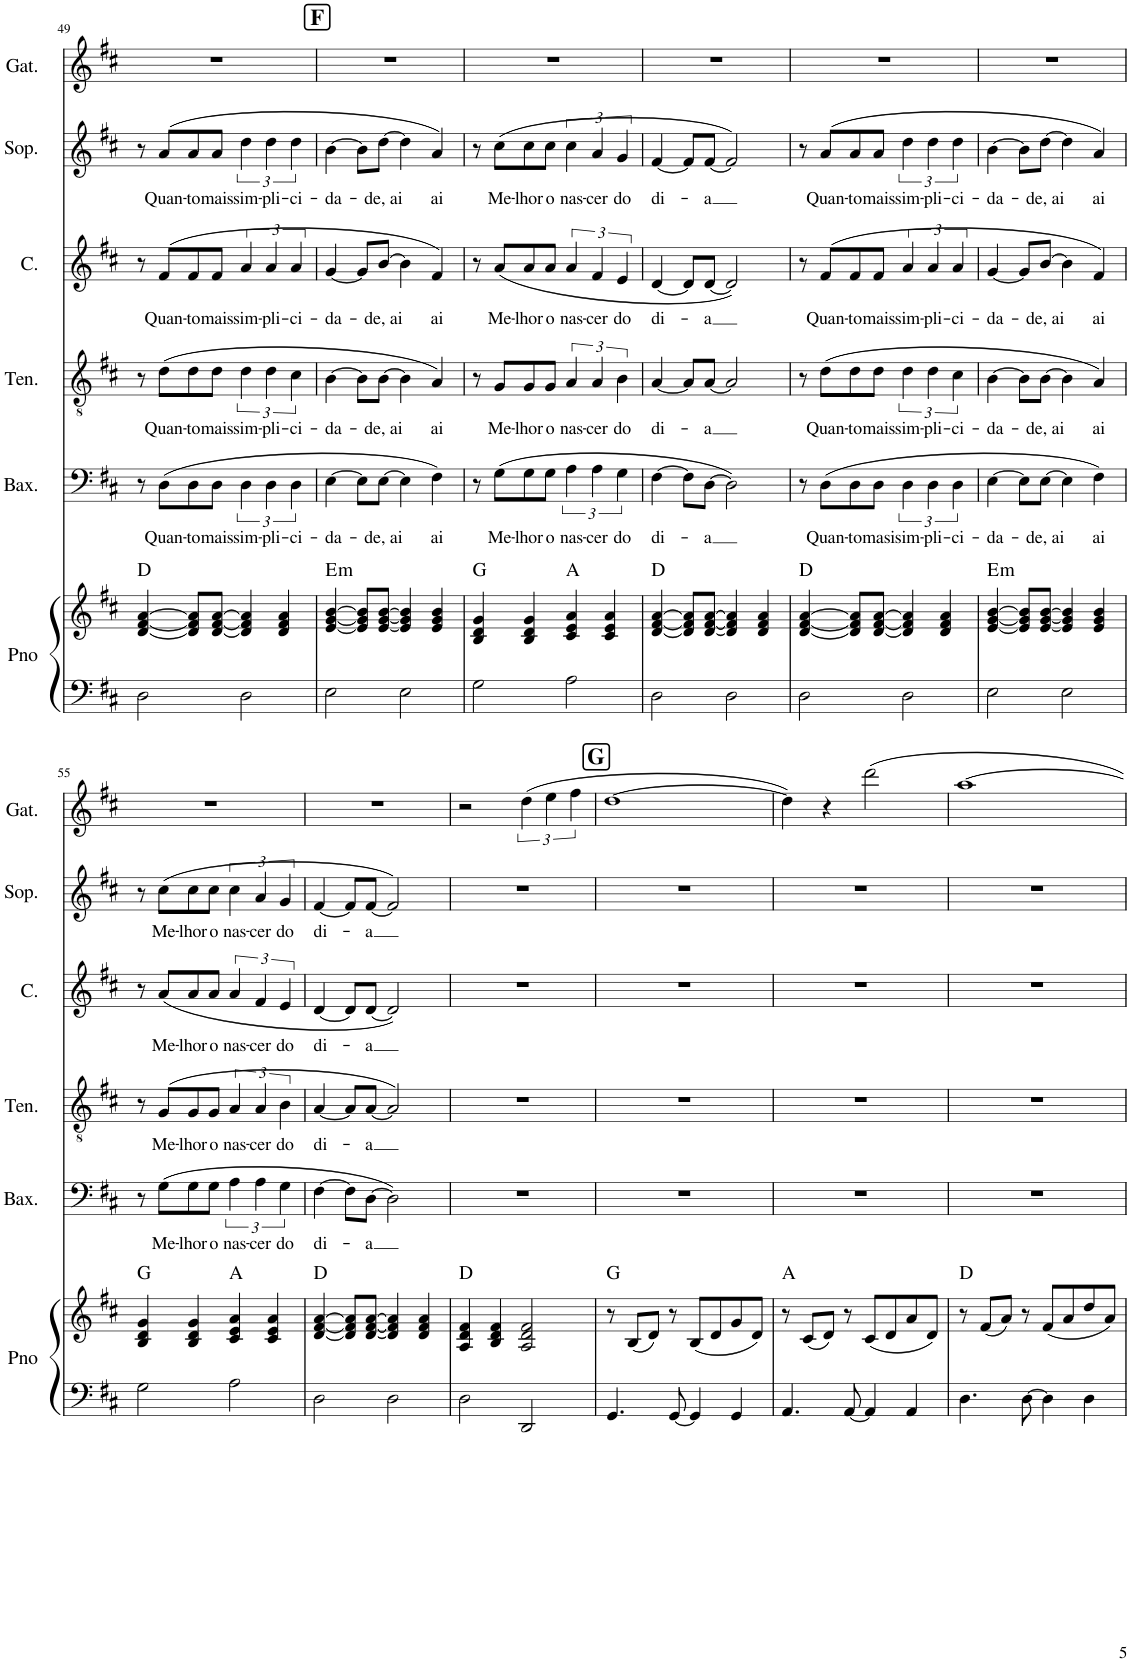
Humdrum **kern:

**kern	**kern	**harte	**kern	**text	**kern	**text	**kern	**text	**kern	**text	**kern
*part6	*part6	*part6	*part5	*part5	*part4	*part4	*part3	*part3	*part2	*part2	*part1
*staff7	*staff6	*	*staff5	*staff5	*staff4	*staff4	*staff3	*staff3	*staff2	*staff2	*staff1
*I"Piano	*	*	*I"Baixo	*	*I"Tenor	*	*I"Contralto	*	*I"Soprano	*	*I"Gaita
*I'Pno	*	*	*I'Bax.	*	*I'Ten.	*	*I'C.	*	*I'Sop.	*	*I'Gat.
!!LO:PB:g=z
*clefF4	*clefG2	*	*clefF4	*	*clefGv2	*	*clefG2	*	*clefG2	*	*clefG2
*k[f#c#]	*k[f#c#]	*	*k[f#c#]	*	*k[f#c#]	*	*k[f#c#]	*	*k[f#c#]	*	*k[f#c#]
*M4/4	*M4/4	*	*M4/4	*	*M4/4	*	*M4/4	*	*M4/4	*	*M4/4
=49	=49	=49	=49	=49	=49	=49	=49	=49	=49	=49	=49
2D\	[4d/ [4f#/ [4a/	D:maj	8r	.	8r	.	8r	.	8r	.	1r
!	!	!	!	!LO:LY:b	!	!LO:LY:b	!	!LO:LY:b	!	!LO:LY:b	!
.	.	.	(8D\L	Quan-	(8d\L	Quan-	(8f#/L	Quan-	(8a/L	Quan-	.
!	!	!	!	!LO:LY:b	!	!LO:LY:b	!	!LO:LY:b	!	!LO:LY:b	!
.	8d/] 8f#/] 8a/]L	.	8D\	-to	8d\	-to	8f#/	-to	8a/	-to	.
!	!	!	!	!LO:LY:b	!	!LO:LY:b	!	!LO:LY:b	!	!LO:LY:b	!
.	[8d/ [8f#/ [8a/J	.	8D\J	mais	8d\J	mais	8f#/J	mais	8a/J	mais	.
!	!	!	!	!LO:LY:b	!	!LO:LY:b	!	!LO:LY:b	!	!LO:LY:b	!
2D\	4d/] 4f#/] 4a/]	.	6D\	sim-	6d\	sim-	6a/	sim-	6dd\	sim-	.
!	!	!	!	!LO:LY:b	!	!LO:LY:b	!	!LO:LY:b	!	!LO:LY:b	!
.	.	.	6D\	-pli-	6d\	-pli-	6a/	-pli-	6dd\	-pli-	.
.	4d/ 4f#/ 4a/	.	.	.	.	.	.	.	.	.	.
!	!	!	!	!LO:LY:b	!	!LO:LY:b	!	!LO:LY:b	!	!LO:LY:b	!
.	.	.	6D\	-ci-	6c#\	-ci-	6a/	-ci-	6dd\	-ci-	.
!!LO:REH:place=s1:a:B:cj:fs=14:t=F
=50	=50	=50	=50	=50	=50	=50	=50	=50	=50	=50	=50
!	!	!LO:H:kt=m	!	!LO:LY:b	!	!LO:LY:b	!	!LO:LY:b	!	!LO:LY:b	!
2E\	[4e/ [4g/ [4b/	E:min	[4E\	-da-	[4B\	-da-	[4g/	-da-	[4b\	-da-	1r
.	8e/] 8g/] 8b/]L	.	8E\L]	.	8B\L]	.	8g/L]	.	8b\L]	.	.
!	!	!	!	!LO:LY:b	!	!LO:LY:b	!	!LO:LY:b	!	!LO:LY:b	!
.	[8e/ [8g/ [8b/J	.	[8E\J	-de, ai	[8B\J	-de, ai	[8b/J	-de, ai	[8dd\J	-de, ai	.
2E\	4e/] 4g/] 4b/]	.	4E\]	.	4B\]	.	4b\]	.	4dd\]	.	.
!	!	!	!	!LO:LY:b	!	!LO:LY:b	!	!LO:LY:b	!	!LO:LY:b	!
.	4e/ 4g/ 4b/	.	4F#\)	ai	4A/)	ai	4f#/)	ai	4a/)	ai	.
=51	=51	=51	=51	=51	=51	=51	=51	=51	=51	=51	=51
2G\	4B/ 4d/ 4g/	G:maj	8r	.	8r	.	8r	.	8r	.	1r
!	!	!	!	!LO:LY:b	!	!LO:LY:b	!	!LO:LY:b	!	!LO:LY:b	!
.	.	.	(8G\L	Me-	8G/L	Me-	(8a/L	Me-	(8cc#\L	Me-	.
!	!	!	!	!LO:LY:b	!	!LO:LY:b	!	!LO:LY:b	!	!LO:LY:b	!
.	4B/ 4d/ 4g/	.	8G\	-lhor	8G/	-lhor	8a/	-lhor	8cc#\	-lhor	.
!	!	!	!	!LO:LY:b	!	!LO:LY:b	!	!LO:LY:b	!	!LO:LY:b	!
.	.	.	8G\J	o	8G/J	o	8a/J	o	8cc#\J	o	.
!	!	!	!	!LO:LY:b	!	!LO:LY:b	!	!LO:LY:b	!	!LO:LY:b	!
2A\	4c#/ 4e/ 4a/	A:maj	6A\	nas-	6A/	nas-	6a/	nas-	6cc#\	nas-	.
!	!	!	!	!LO:LY:b	!	!LO:LY:b	!	!LO:LY:b	!	!LO:LY:b	!
.	.	.	6A\	-cer	6A/	-cer	6f#/	-cer	6a/	-cer	.
.	4c#/ 4e/ 4a/	.	.	.	.	.	.	.	.	.	.
!	!	!	!	!LO:LY:b	!	!LO:LY:b	!	!LO:LY:b	!	!LO:LY:b	!
.	.	.	6G\	do	6B\	do	6e/	do	6g/	do	.
=52	=52	=52	=52	=52	=52	=52	=52	=52	=52	=52	=52
!	!	!	!	!LO:LY:b	!	!LO:LY:b	!	!LO:LY:b	!	!LO:LY:b	!
2D\	[4d/ [4f#/ [4a/	D:maj	[4F#\	di-	[4A/	di-	[4d/	di-	[4f#/	di-	1r
.	8d/] 8f#/] 8a/]L	.	8F#\L]	.	8A/L]	.	8d/L]	.	8f#/L]	.	.
!	!	!	!	!LO:LY:b	!	!LO:LY:b	!	!LO:LY:b	!	!LO:LY:b	!
.	[8d/ [8f#/ [8a/J	.	[8D\J	-a	[8A/J	-a	[8d/J	-a	[8f#/J	-a	.
2D\	4d/] 4f#/] 4a/]	.	2D\])	.	2A/]	.	2d/])	.	2f#/])	.	.
.	4d/ 4f#/ 4a/	.	.	.	.	.	.	.	.	.	.
=53	=53	=53	=53	=53	=53	=53	=53	=53	=53	=53	=53
2D\	[4d/ [4f#/ [4a/	D:maj	8r	.	8r	.	8r	.	8r	.	1r
!	!	!	!	!LO:LY:b	!	!LO:LY:b	!	!LO:LY:b	!	!LO:LY:b	!
.	.	.	(8D\L	Quan-	(8d\L	Quan-	(8f#/L	Quan-	(8a/L	Quan-	.
!	!	!	!	!LO:LY:b	!	!LO:LY:b	!	!LO:LY:b	!	!LO:LY:b	!
.	8d/] 8f#/] 8a/]L	.	8D\	-to	8d\	-to	8f#/	-to	8a/	-to	.
!	!	!	!	!LO:LY:b	!	!LO:LY:b	!	!LO:LY:b	!	!LO:LY:b	!
.	[8d/ [8f#/ [8a/J	.	8D\J	masi	8d\J	mais	8f#/J	mais	8a/J	mais	.
!	!	!	!	!LO:LY:b	!	!LO:LY:b	!	!LO:LY:b	!	!LO:LY:b	!
2D\	4d/] 4f#/] 4a/]	.	6D\	sim-	6d\	sim-	6a/	sim-	6dd\	sim-	.
!	!	!	!	!LO:LY:b	!	!LO:LY:b	!	!LO:LY:b	!	!LO:LY:b	!
.	.	.	6D\	-pli-	6d\	-pli-	6a/	-pli-	6dd\	-pli-	.
.	4d/ 4f#/ 4a/	.	.	.	.	.	.	.	.	.	.
!	!	!	!	!LO:LY:b	!	!LO:LY:b	!	!LO:LY:b	!	!LO:LY:b	!
.	.	.	6D\	-ci-	6c#\	-ci-	6a/	-ci-	6dd\	-ci-	.
=54	=54	=54	=54	=54	=54	=54	=54	=54	=54	=54	=54
!	!	!LO:H:kt=m	!	!LO:LY:b	!	!LO:LY:b	!	!LO:LY:b	!	!LO:LY:b	!
2E\	[4e/ [4g/ [4b/	E:min	[4E\	-da-	[4B\	-da-	[4g/	-da-	[4b\	-da-	1r
.	8e/] 8g/] 8b/]L	.	8E\L]	.	8B\L]	.	8g/L]	.	8b\L]	.	.
!	!	!	!	!LO:LY:b	!	!LO:LY:b	!	!LO:LY:b	!	!LO:LY:b	!
.	[8e/ [8g/ [8b/J	.	[8E\J	-de, ai	[8B\J	-de, ai	[8b/J	-de, ai	[8dd\J	-de, ai	.
2E\	4e/] 4g/] 4b/]	.	4E\]	.	4B\]	.	4b\]	.	4dd\]	.	.
!	!	!	!	!LO:LY:b	!	!LO:LY:b	!	!LO:LY:b	!	!LO:LY:b	!
.	4e/ 4g/ 4b/	.	4F#\)	ai	4A/)	ai	4f#/)	ai	4a/)	ai	.
!!LO:LB:g=z
=55	=55	=55	=55	=55	=55	=55	=55	=55	=55	=55	=55
2G\	4B/ 4d/ 4g/	G:maj	8r	.	8r	.	8r	.	8r	.	1r
!	!	!	!	!LO:LY:b	!	!LO:LY:b	!	!LO:LY:b	!	!LO:LY:b	!
.	.	.	(8G\L	Me-	(8G/L	Me-	(8a/L	Me-	(8cc#\L	Me-	.
!	!	!	!	!LO:LY:b	!	!LO:LY:b	!	!LO:LY:b	!	!LO:LY:b	!
.	4B/ 4d/ 4g/	.	8G\	-lhor	8G/	-lhor	8a/	-lhor	8cc#\	-lhor	.
!	!	!	!	!LO:LY:b	!	!LO:LY:b	!	!LO:LY:b	!	!LO:LY:b	!
.	.	.	8G\J	o	8G/J	o	8a/J	o	8cc#\J	o	.
!	!	!	!	!LO:LY:b	!	!LO:LY:b	!	!LO:LY:b	!	!LO:LY:b	!
2A\	4c#/ 4e/ 4a/	A:maj	6A\	nas-	6A/	nas-	6a/	nas-	6cc#\	nas-	.
!	!	!	!	!LO:LY:b	!	!LO:LY:b	!	!LO:LY:b	!	!LO:LY:b	!
.	.	.	6A\	-cer	6A/	-cer	6f#/	-cer	6a/	-cer	.
.	4c#/ 4e/ 4a/	.	.	.	.	.	.	.	.	.	.
!	!	!	!	!LO:LY:b	!	!LO:LY:b	!	!LO:LY:b	!	!LO:LY:b	!
.	.	.	6G\	do	6B\	do	6e/	do	6g/	do	.
=56	=56	=56	=56	=56	=56	=56	=56	=56	=56	=56	=56
!	!	!	!	!LO:LY:b	!	!LO:LY:b	!	!LO:LY:b	!	!LO:LY:b	!
2D\	[4d/ [4f#/ [4a/	D:maj	[4F#\	di-	[4A/	di-	[4d/	di-	[4f#/	di-	1r
.	8d/] 8f#/] 8a/]L	.	8F#\L]	.	8A/L]	.	8d/L]	.	8f#/L]	.	.
!	!	!	!	!LO:LY:b	!	!LO:LY:b	!	!LO:LY:b	!	!LO:LY:b	!
.	[8d/ [8f#/ [8a/J	.	[8D\J	-a	[8A/J	-a	[8d/J	-a	[8f#/J	-a	.
2D\	4d/] 4f#/] 4a/]	.	2D\])	.	2A/])	.	2d/])	.	2f#/])	.	.
.	4d/ 4f#/ 4a/	.	.	.	.	.	.	.	.	.	.
=57	=57	=57	=57	=57	=57	=57	=57	=57	=57	=57	=57
2D\	4A/ 4d/ 4f#/	D:maj	1r	.	1r	.	1r	.	1r	.	2r
.	4B/ 4d/ 4f#/	.	.	.	.	.	.	.	.	.	.
2DD/	2A/ 2d/ 2f#/	.	.	.	.	.	.	.	.	.	(6dd\
.	.	.	.	.	.	.	.	.	.	.	6ee\
.	.	.	.	.	.	.	.	.	.	.	6ff#\
!!LO:REH:place=s1:a:B:cj:fs=14:t=G
=58	=58	=58	=58	=58	=58	=58	=58	=58	=58	=58	=58
4.GG/	8r	G:maj	1r	.	1r	.	1r	.	1r	.	[1dd
.	(8B/L	.	.	.	.	.	.	.	.	.	.
.	8d/J)	.	.	.	.	.	.	.	.	.	.
[8GG/	8r	.	.	.	.	.	.	.	.	.	.
4GG/]	(8B/L	.	.	.	.	.	.	.	.	.	.
.	8d/	.	.	.	.	.	.	.	.	.	.
4GG/	8g/	.	.	.	.	.	.	.	.	.	.
.	8d/J)	.	.	.	.	.	.	.	.	.	.
=59	=59	=59	=59	=59	=59	=59	=59	=59	=59	=59	=59
4.AA/	8r	A:maj	1r	.	1r	.	1r	.	1r	.	4dd\])
.	(8c#/L	.	.	.	.	.	.	.	.	.	.
.	8d/J)	.	.	.	.	.	.	.	.	.	4r
[8AA/	8r	.	.	.	.	.	.	.	.	.	.
4AA/]	(8c#/L	.	.	.	.	.	.	.	.	.	2ddd\
.	8d/	.	.	.	.	.	.	.	.	.	.
4AA/	8a/	.	.	.	.	.	.	.	.	.	.
.	8d/J)	.	.	.	.	.	.	.	.	.	.
=60	=60	=60	=60	=60	=60	=60	=60	=60	=60	=60	=60
4.D\	8r	D:maj	1r	.	1r	.	1r	.	1r	.	[1aa
.	(8f#/L	.	.	.	.	.	.	.	.	.	.
.	8a/J)	.	.	.	.	.	.	.	.	.	.
[8D\	8r	.	.	.	.	.	.	.	.	.	.
4D\]	(8f#/L	.	.	.	.	.	.	.	.	.	.
.	8a/	.	.	.	.	.	.	.	.	.	.
4D\	8dd/	.	.	.	.	.	.	.	.	.	.
.	8a/J)	.	.	.	.	.	.	.	.	.	.
=	=	=	=	=	=	=	=	=	=	=	=
*-	*-	*-	*-	*-	*-	*-	*-	*-	*-	*-	*-
